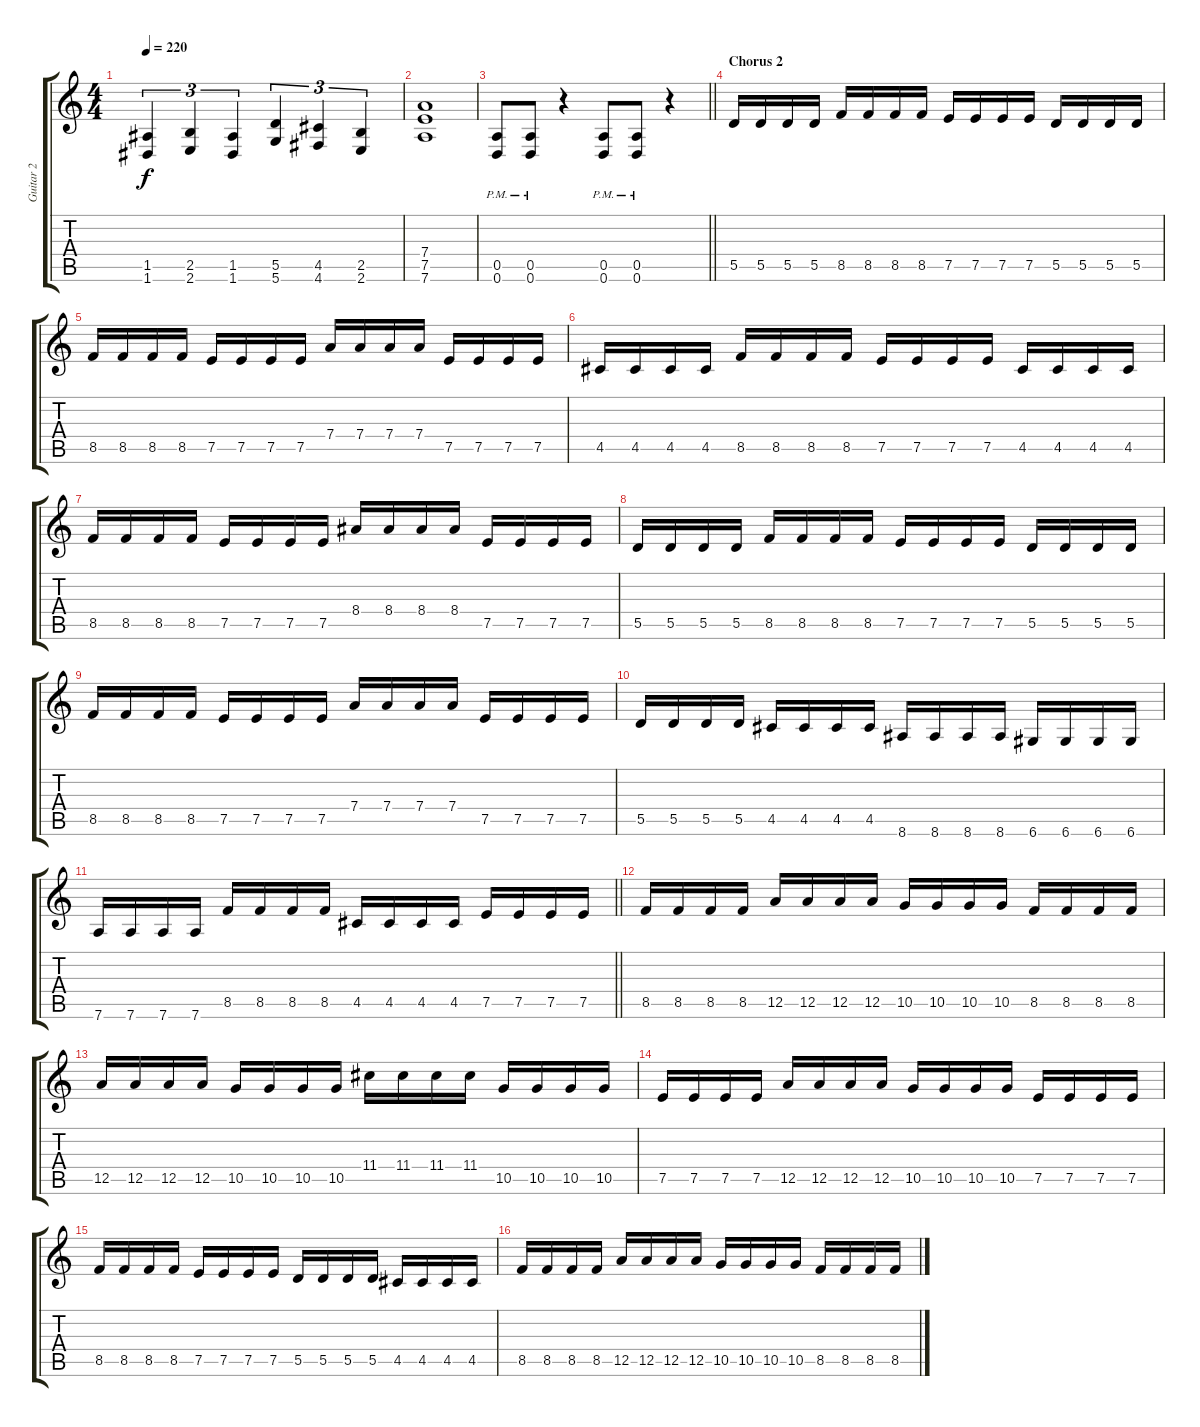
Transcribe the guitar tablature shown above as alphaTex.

\track ("Guitar 2" "Guitar 2") {instrument distortionguitar}
\staff {score tabs}
\tuning (E4 B3 G3 D3 A2 D2) {hide}
\ts (4 4)
\tempo 220
\clef g2
\ks c
(1.5 1.6).4{tu (3 2) dy f} (2.5 2.6).4{tu (3 2)} (1.5 1.6).4{tu (3 2)} (5.5 5.6).4{tu (3 2)} (4.5 4.6).4{tu (3 2)} (2.5 2.6).4{tu (3 2)} |
(7.4 7.5 7.6).1 |
\barLineRight lightlight
(0.5{pm} 0.6{pm}).8 (0.5{pm} 0.6{pm}).8 r.4 (0.5{pm} 0.6{pm}).8 (0.5{pm} 0.6{pm}).8 r.4 |
\section ("" "Chorus 2")
5.5.16 5.5.16 5.5.16 5.5.16 8.5.16 8.5.16 8.5.16 8.5.16 7.5.16 7.5.16 7.5.16 7.5.16 5.5.16 5.5.16 5.5.16 5.5.16 |
8.5.16 8.5.16 8.5.16 8.5.16 7.5.16 7.5.16 7.5.16 7.5.16 7.4.16 7.4.16 7.4.16 7.4.16 7.5.16 7.5.16 7.5.16 7.5.16 |
4.5.16 4.5.16 4.5.16 4.5.16 8.5.16 8.5.16 8.5.16 8.5.16 7.5.16 7.5.16 7.5.16 7.5.16 4.5.16 4.5.16 4.5.16 4.5.16 |
8.5.16 8.5.16 8.5.16 8.5.16 7.5.16 7.5.16 7.5.16 7.5.16 8.4.16 8.4.16 8.4.16 8.4.16 7.5.16 7.5.16 7.5.16 7.5.16 |
5.5.16 5.5.16 5.5.16 5.5.16 8.5.16 8.5.16 8.5.16 8.5.16 7.5.16 7.5.16 7.5.16 7.5.16 5.5.16 5.5.16 5.5.16 5.5.16 |
8.5.16 8.5.16 8.5.16 8.5.16 7.5.16 7.5.16 7.5.16 7.5.16 7.4.16 7.4.16 7.4.16 7.4.16 7.5.16 7.5.16 7.5.16 7.5.16 |
5.5.16 5.5.16 5.5.16 5.5.16 4.5.16 4.5.16 4.5.16 4.5.16 8.6.16 8.6.16 8.6.16 8.6.16 6.6.16 6.6.16 6.6.16 6.6.16 |
\barLineRight lightlight
7.6.16 7.6.16 7.6.16 7.6.16 8.5.16 8.5.16 8.5.16 8.5.16 4.5.16 4.5.16 4.5.16 4.5.16 7.5.16 7.5.16 7.5.16 7.5.16 |
8.5.16 8.5.16 8.5.16 8.5.16 12.5.16 12.5.16 12.5.16 12.5.16 10.5.16 10.5.16 10.5.16 10.5.16 8.5.16 8.5.16 8.5.16 8.5.16 |
12.5.16 12.5.16 12.5.16 12.5.16 10.5.16 10.5.16 10.5.16 10.5.16 11.4.16 11.4.16 11.4.16 11.4.16 10.5.16 10.5.16 10.5.16 10.5.16 |
7.5.16 7.5.16 7.5.16 7.5.16 12.5.16 12.5.16 12.5.16 12.5.16 10.5.16 10.5.16 10.5.16 10.5.16 7.5.16 7.5.16 7.5.16 7.5.16 |
8.5.16 8.5.16 8.5.16 8.5.16 7.5.16 7.5.16 7.5.16 7.5.16 5.5.16 5.5.16 5.5.16 5.5.16 4.5.16 4.5.16 4.5.16 4.5.16 |
8.5.16 8.5.16 8.5.16 8.5.16 12.5.16 12.5.16 12.5.16 12.5.16 10.5.16 10.5.16 10.5.16 10.5.16 8.5.16 8.5.16 8.5.16 8.5.16
